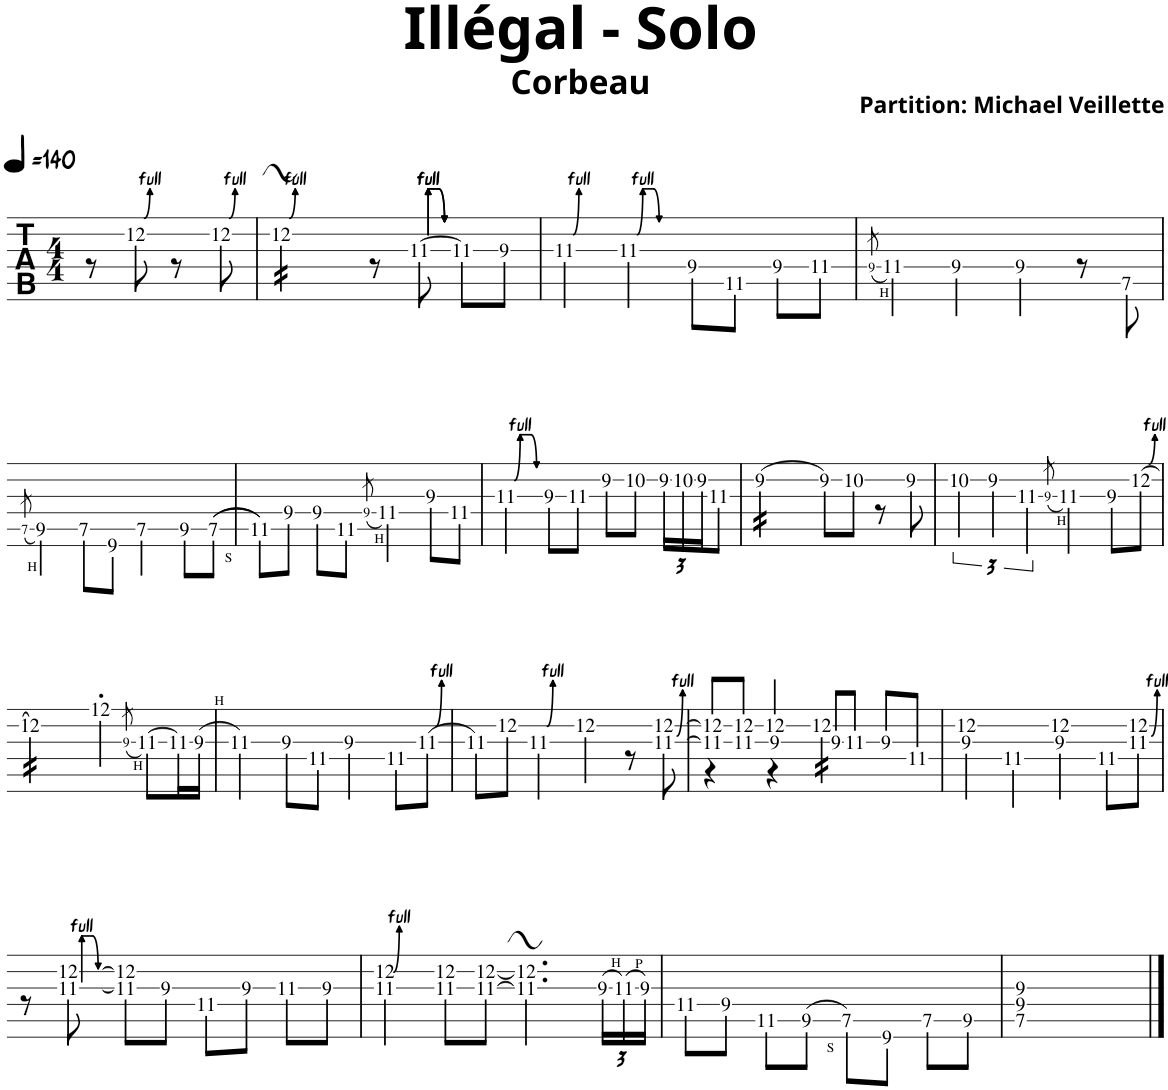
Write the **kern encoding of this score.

**kern
*part1
*staff1
*I"Electric Guitar
*I'El. Guit.
*stria6
*
*k[f#c#g#d#]
*M4/4
*MM140
=1
8r
8b\
8r
8b\
=2
2b\
8r
[8f#\
8f#\L]
8e\J
=3
4f#\
4f#\
8B\L
8G#\J
8B\L
8c#\J
=4
(8qB/
!LO:TX:b:t=H
4c#\)
4B\
4B\
8r
8E\
!!LO:LB:g=z
=5
(8qE/
!LO:TX:b:t=H
4F#\)
8E\L
8C#\J
4E\
8F#\L
!LO:TX:b:t=S
((8E\J
=6
8G#\L))
8B\J
8B\L
8G#\J
(8qB/
!LO:TX:b:t=H
4c#\)
8e\L
8c#\J
=7
4f#\
8e\L
8f#\J
8g#\L
8a\J
*Xbrackettup
24g#\LL
24a\
24g#\J
8f#\J
=8
[2g#\
8g#\L]
8a\J
8r
8g#\
=9
*brackettup
6a\
6g#\
6f#\
(8qe/
!LO:TX:b:t=H
4f#\)
8e\L
[8b\J
!!LO:LB:g=z
=10
2b\]
4ee'\
(8qe/
!LO:TX:b:t=H
[8f#\L)
16f#\L]
!LO:TX:a:t=H
(16e\JJ
=11
4f#\)
8e\L
8c#\J
4e\
8c#\L
[8f#\J
=12
8f#\L]
8b\J
4f#\
4b\
8r
[8f#\ [8b\
=13
*^
8f#/] 8b/]L	4r
8f#/ 8b/J	.
4e/ 4b/	4r
8e/L	2b\
8f#/J	.
8e/L	.
8c#/J	.
*v	*v
=14
4e\ 4b\
4c#\
4e\ 4b\
8c#\L
8f#\ 8b\J
!!LO:LB:g=z
=15
8r
[8f#\ [8b\
8f#\] 8b\]L
8e\J
8c#\L
8e\J
8f#\L
8e\J
=16
4f#\ 4b\
8f#\ 8b\L
[8f#\ [8b\J
4.f#\] 4.b\]
*Xbrackettup
!LO:TX:b:t=H
(24e\LL
!LO:TX:b:t=P
(24f#\)
24e\JJ)
=17
8c#\L
8B\J
8G#\L
(8F#\J
!LO:TX:b:t=S
8E\L)
8C#\J
8E\L
8F#\J
=18
1E 1B 1e
==
*-
